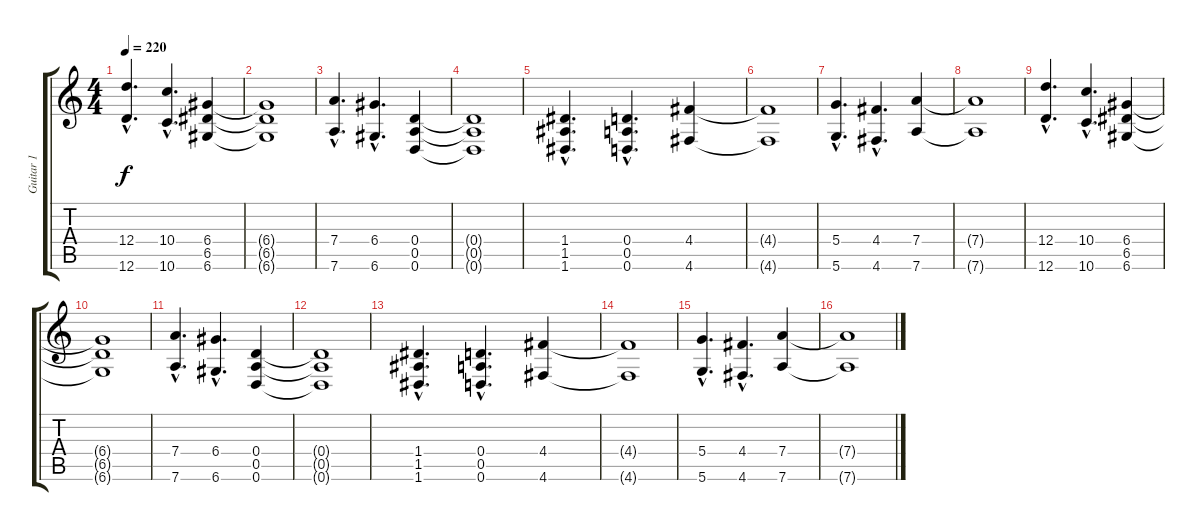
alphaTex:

\track ("Guitar 1" "Guitar 1") {instrument distortionguitar}
\staff {score tabs}
\tuning (E4 B3 G3 D3 A2 D2) {hide}
\ts (4 4)
\tempo 220
\clef g2
\ks c
(12.4{hac} 12.6{hac}).4{d dy f} (10.4{hac} 10.6{hac}).4{d} (6.4 6.5 6.6).4 |
(6.4{t} 6.5{t} 6.6{t}).1 |
(7.4{hac} 7.6{hac}).4{d} (6.4{hac} 6.6{hac}).4{d} (0.4 0.5 0.6).4 |
(0.4{t} 0.5{t} 0.6{t}).1 |
(1.4{hac} 1.5{hac} 1.6{hac}).4{d} (0.4{hac} 0.5{hac} 0.6{hac}).4{d} (4.4 4.6).4 |
(4.4{t} 4.6{t}).1 |
(5.4{hac} 5.6{hac}).4{d} (4.4{hac} 4.6{hac}).4{d} (7.4 7.6).4 |
(7.4{t} 7.6{t}).1 |
(12.4{hac} 12.6{hac}).4{d} (10.4{hac} 10.6{hac}).4{d} (6.4 6.5 6.6).4 |
(6.4{t} 6.5{t} 6.6{t}).1 |
(7.4{hac} 7.6{hac}).4{d} (6.4{hac} 6.6{hac}).4{d} (0.4 0.5 0.6).4 |
(0.4{t} 0.5{t} 0.6{t}).1 |
(1.4{hac} 1.5{hac} 1.6{hac}).4{d} (0.4{hac} 0.5{hac} 0.6{hac}).4{d} (4.4 4.6).4 |
(4.4{t} 4.6{t}).1 |
(5.4{hac} 5.6{hac}).4{d} (4.4{hac} 4.6{hac}).4{d} (7.4 7.6).4 |
(7.4{t} 7.6{t}).1
